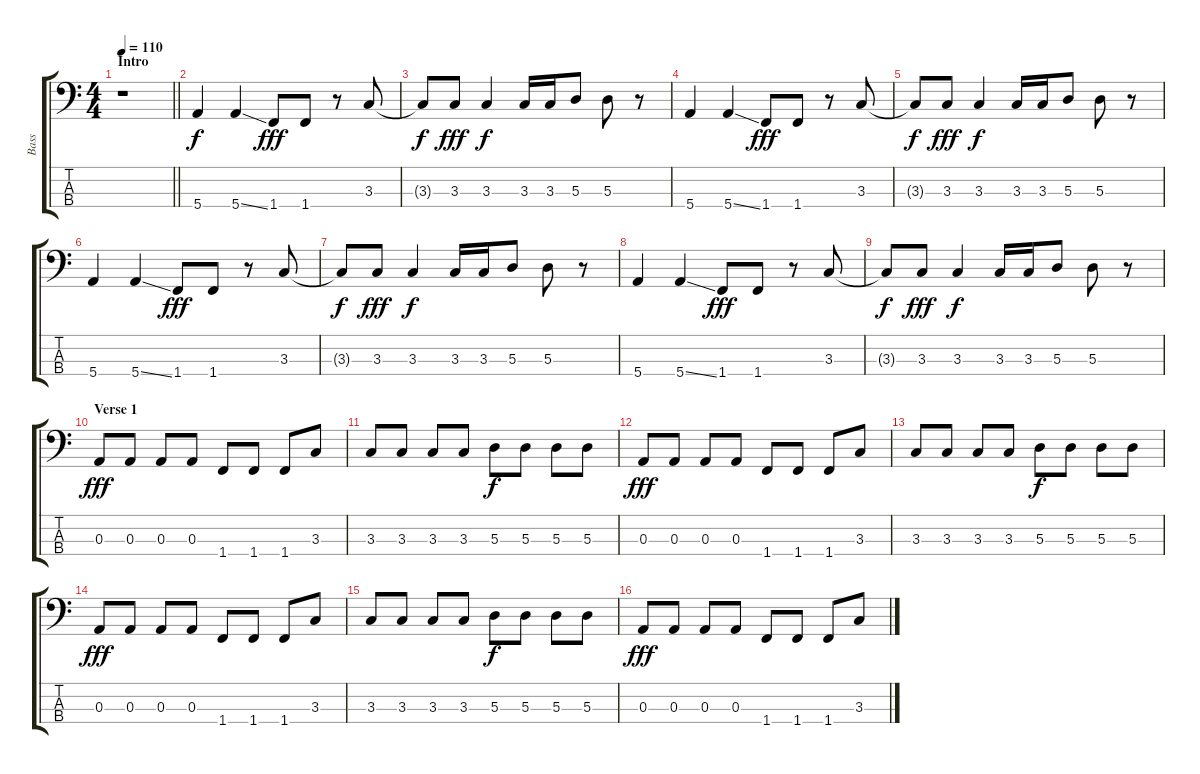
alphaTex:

\track ("Bass" "Bass") {instrument electricbasspick}
\staff {score tabs}
\tuning (G2 D2 A1 E1) {hide}
\ts (4 4)
\section ("" "Intro")
\tempo 110
\clef f4
\barLineRight lightlight
\ks c
r.1{dy f instrument electricbasspick} |
5.4.4 5.4{ss}.4 1.4.8{dy fff} 1.4.8 r.8 3.3.8 |
3.3{t}.8{dy f} 3.3.8{dy fff} 3.3.4{dy f} 3.3.16 3.3.16 5.3.8 5.3.8 r.8 |
5.4.4 5.4{ss}.4 1.4.8{dy fff} 1.4.8 r.8 3.3.8 |
3.3{t}.8{dy f} 3.3.8{dy fff} 3.3.4{dy f} 3.3.16 3.3.16 5.3.8 5.3.8 r.8 |
5.4.4 5.4{ss}.4 1.4.8{dy fff} 1.4.8 r.8 3.3.8 |
3.3{t}.8{dy f} 3.3.8{dy fff} 3.3.4{dy f} 3.3.16 3.3.16 5.3.8 5.3.8 r.8 |
5.4.4 5.4{ss}.4 1.4.8{dy fff} 1.4.8 r.8 3.3.8 |
3.3{t}.8{dy f} 3.3.8{dy fff} 3.3.4{dy f} 3.3.16 3.3.16 5.3.8 5.3.8 r.8 |
\section ("" "Verse 1")
0.3.8{dy fff} 0.3.8 0.3.8 0.3.8 1.4.8 1.4.8 1.4.8 3.3.8 |
3.3.8 3.3.8 3.3.8 3.3.8 5.3.8{dy f} 5.3.8 5.3.8 5.3.8 |
0.3.8{dy fff} 0.3.8 0.3.8 0.3.8 1.4.8 1.4.8 1.4.8 3.3.8 |
3.3.8 3.3.8 3.3.8 3.3.8 5.3.8{dy f} 5.3.8 5.3.8 5.3.8 |
0.3.8{dy fff} 0.3.8 0.3.8 0.3.8 1.4.8 1.4.8 1.4.8 3.3.8 |
3.3.8 3.3.8 3.3.8 3.3.8 5.3.8{dy f} 5.3.8 5.3.8 5.3.8 |
0.3.8{dy fff} 0.3.8 0.3.8 0.3.8 1.4.8 1.4.8 1.4.8 3.3.8
